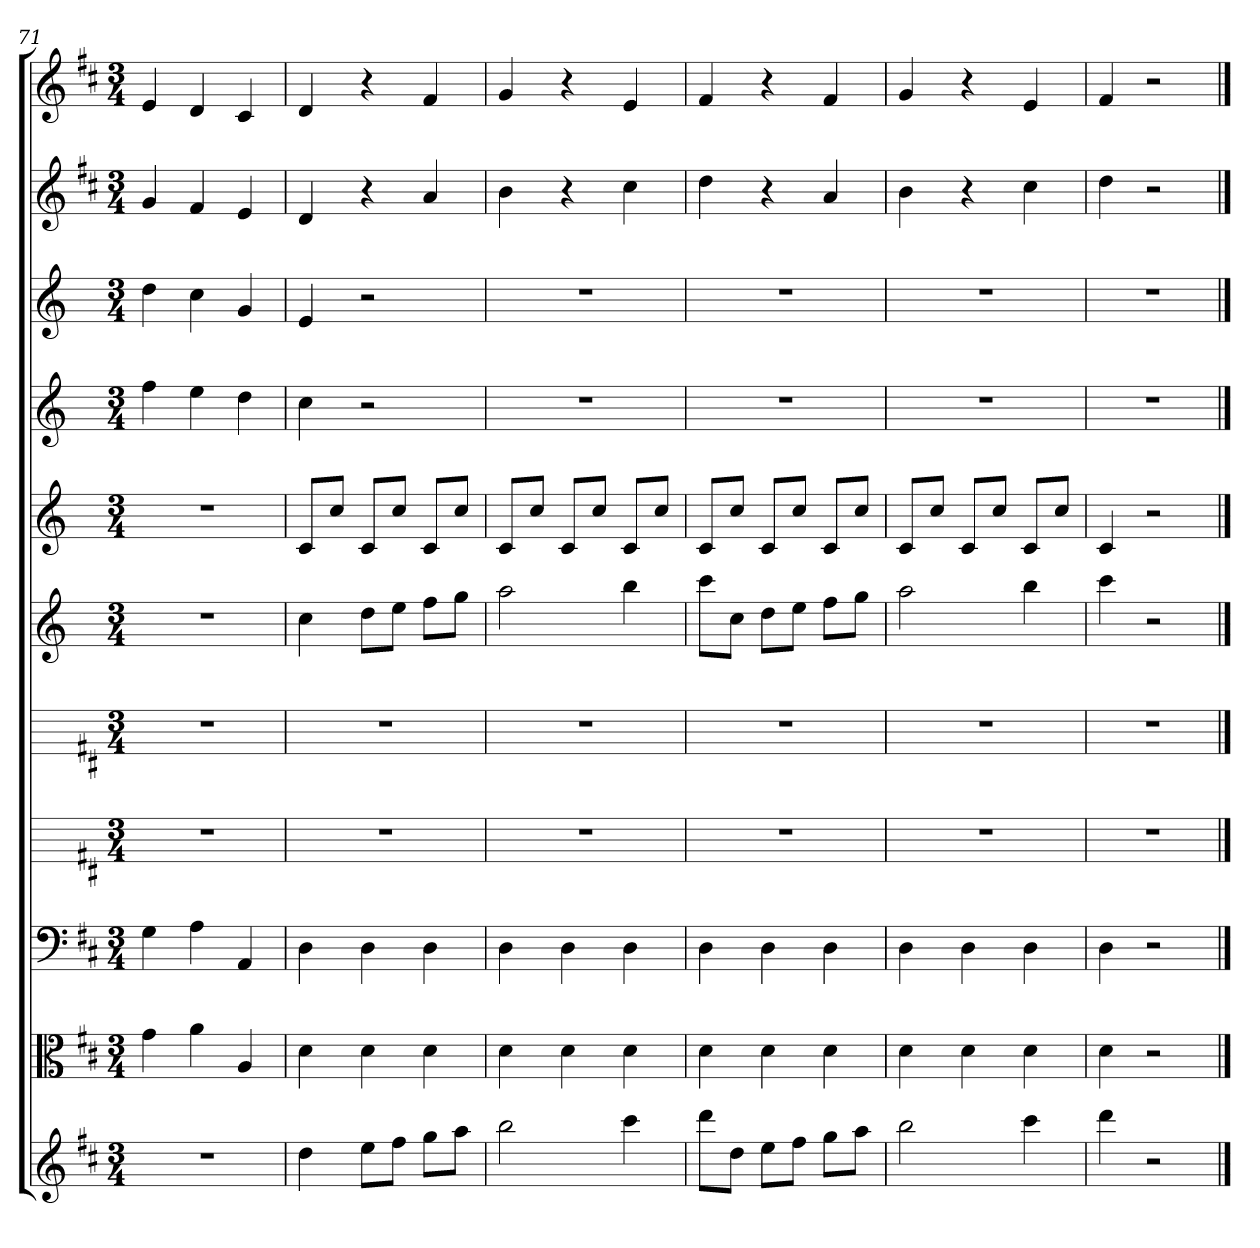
**kern	**kern	**kern	**kern	**kern	**kern	**kern	**kern	**kern	**kern	**kern
*part11	*part10	*part9	*part8	*part7	*part6	*part5	*part4	*part3	*part2	*part1
*staff11	*staff10	*staff9	*staff8	*staff7	*staff6	*staff5	*staff4	*staff3	*staff2	*staff1
*	*clefC3	*clefF4	*	*	*	*	*	*	*	*
*k[f#c#]	*k[f#c#]	*k[f#c#]	*k[f#c#]	*k[f#c#]	*k[]	*k[]	*k[]	*k[]	*k[f#c#]	*k[f#c#]
*D:	*D:	*D:	*D:	*D:	*	*	*	*	*D:	*D:
*M3/4	*M3/4	*M3/4	*M3/4	*M3/4	*M3/4	*M3/4	*M3/4	*M3/4	*M3/4	*M3/4
=71	=71	=71	=71	=71	=71	=71	=71	=71	=71	=71
2.r	4g	4G	2.r	2.r	2.r	2.r	4ff	4dd	4g	4e
.	4a	4A	.	.	.	.	4ee	4cc	4f#	4d
.	4A	4AA	.	.	.	.	4dd	4g	4e	4c#
=72	=72	=72	=72	=72	=72	=72	=72	=72	=72	=72
4dd	4d	4D	2.r	2.r	4cc	8cL	4cc	4e	4d	4d
.	.	.	.	.	.	8ccJ	.	.	.	.
8eeL	4d	4D	.	.	8ddL	8cL	2r	2r	4r	4r
8ff#J	.	.	.	.	8eeJ	8ccJ	.	.	.	.
8ggL	4d	4D	.	.	8ffL	8cL	.	.	4a	4f#
8aaJ	.	.	.	.	8ggJ	8ccJ	.	.	.	.
=73	=73	=73	=73	=73	=73	=73	=73	=73	=73	=73
2bb	4d	4D	2.r	2.r	2aa	8cL	2.r	2.r	4b	4g
.	.	.	.	.	.	8ccJ	.	.	.	.
.	4d	4D	.	.	.	8cL	.	.	4r	4r
.	.	.	.	.	.	8ccJ	.	.	.	.
4ccc#	4d	4D	.	.	4bb	8cL	.	.	4cc#	4e
.	.	.	.	.	.	8ccJ	.	.	.	.
=74	=74	=74	=74	=74	=74	=74	=74	=74	=74	=74
8dddL	4d	4D	2.r	2.r	8cccL	8cL	2.r	2.r	4dd	4f#
8ddJ	.	.	.	.	8ccJ	8ccJ	.	.	.	.
8eeL	4d	4D	.	.	8ddL	8cL	.	.	4r	4r
8ff#J	.	.	.	.	8eeJ	8ccJ	.	.	.	.
8ggL	4d	4D	.	.	8ffL	8cL	.	.	4a	4f#
8aaJ	.	.	.	.	8ggJ	8ccJ	.	.	.	.
=75	=75	=75	=75	=75	=75	=75	=75	=75	=75	=75
2bb	4d	4D	2.r	2.r	2aa	8cL	2.r	2.r	4b	4g
.	.	.	.	.	.	8ccJ	.	.	.	.
.	4d	4D	.	.	.	8cL	.	.	4r	4r
.	.	.	.	.	.	8ccJ	.	.	.	.
4ccc#	4d	4D	.	.	4bb	8cL	.	.	4cc#	4e
.	.	.	.	.	.	8ccJ	.	.	.	.
=76	=76	=76	=76	=76	=76	=76	=76	=76	=76	=76
4ddd	4d	4D	2.r	2.r	4ccc	4c	2.r	2.r	4dd	4f#
2r	2r	2r	.	.	2r	2r	.	.	2r	2r
==	==	==	==	==	==	==	==	==	==	==
*-	*-	*-	*-	*-	*-	*-	*-	*-	*-	*-
